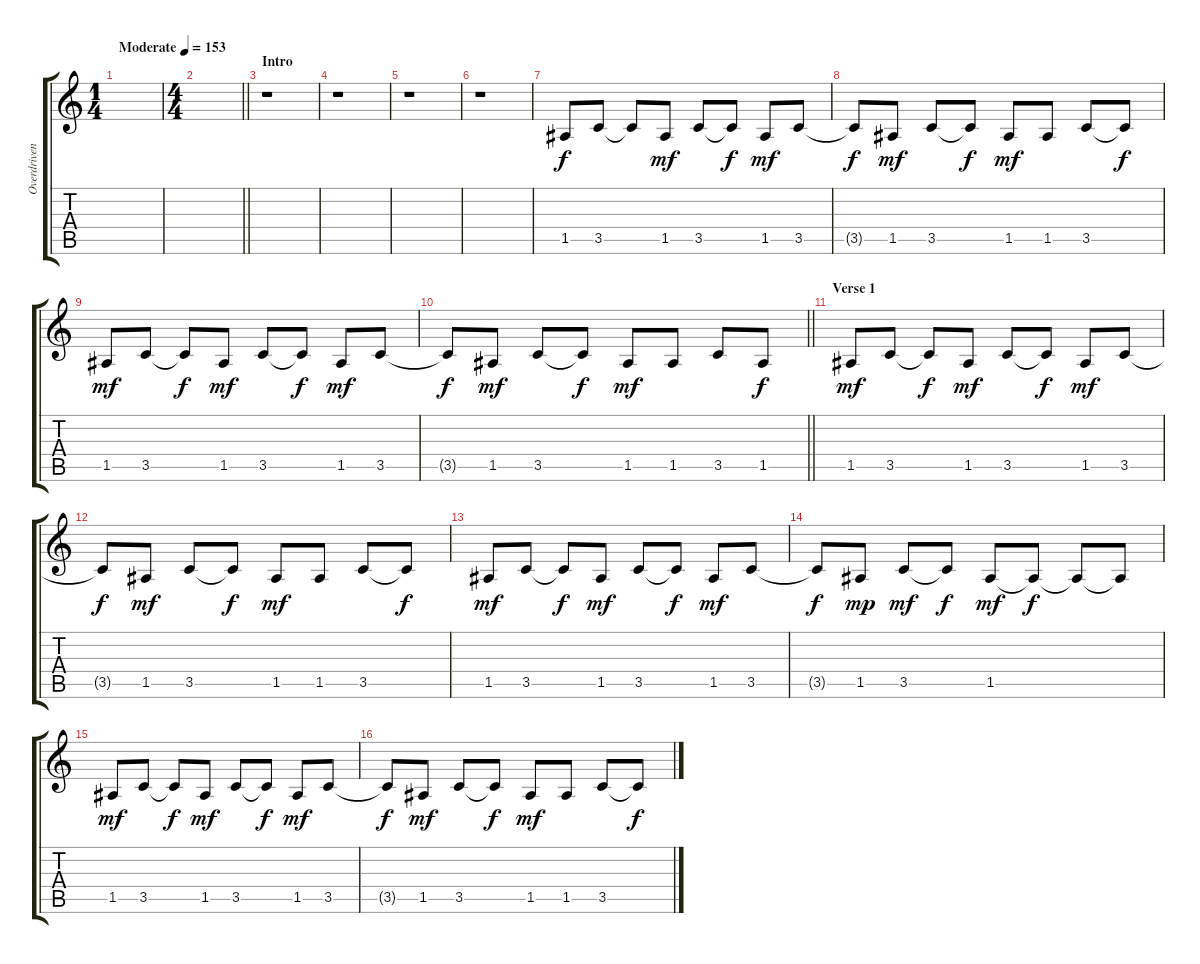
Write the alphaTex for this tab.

\track ("Overdriven Guitar" "Overdriven") {instrument overdrivenguitar}
\staff {score tabs}
\tuning (E4 B3 G3 D3 A2 E2) {hide}
\ts (1 4)
\tempo (153 "Moderate")
\clef g2
\ks c
|
\ts (4 4)
\barLineRight lightlight
|
\section ("" "Intro")
r.1 |
r.1 |
r.1 |
r.1 |
1.5.8 3.5.8 3.5{t}.8{dy f} 1.5.8{dy mf} 3.5.8 3.5{t}.8{dy f} 1.5.8{dy mf} 3.5.8 |
3.5{t}.8{dy f} 1.5.8{dy mf} 3.5.8 3.5{t}.8{dy f} 1.5.8{dy mf} 1.5.8 3.5.8 3.5{t}.8{dy f} |
1.5.8{dy mf} 3.5.8 3.5{t}.8{dy f} 1.5.8{dy mf} 3.5.8 3.5{t}.8{dy f} 1.5.8{dy mf} 3.5.8 |
\barLineRight lightlight
3.5{t}.8{dy f} 1.5.8{dy mf} 3.5.8 3.5{t}.8{dy f} 1.5.8{dy mf} 1.5.8 3.5.8 1.5.8{dy f} |
\section ("" "Verse 1")
1.5.8{dy mf} 3.5.8 3.5{t}.8{dy f} 1.5.8{dy mf} 3.5.8 3.5{t}.8{dy f} 1.5.8{dy mf} 3.5.8 |
3.5{t}.8{dy f} 1.5.8{dy mf} 3.5.8 3.5{t}.8{dy f} 1.5.8{dy mf} 1.5.8 3.5.8 3.5{t}.8{dy f} |
1.5.8{dy mf} 3.5.8 3.5{t}.8{dy f} 1.5.8{dy mf} 3.5.8 3.5{t}.8{dy f} 1.5.8{dy mf} 3.5.8 |
3.5{t}.8{dy f} 1.5.8{dy mp} 3.5.8{dy mf} 3.5{t}.8{dy f} 1.5.8{dy mf} 1.5{t}.8{dy f} 1.5{t}.8 1.5{t}.8 |
1.5.8{dy mf} 3.5.8 3.5{t}.8{dy f} 1.5.8{dy mf} 3.5.8 3.5{t}.8{dy f} 1.5.8{dy mf} 3.5.8 |
3.5{t}.8{dy f} 1.5.8{dy mf} 3.5.8 3.5{t}.8{dy f} 1.5.8{dy mf} 1.5.8 3.5.8 3.5{t}.8{dy f}
